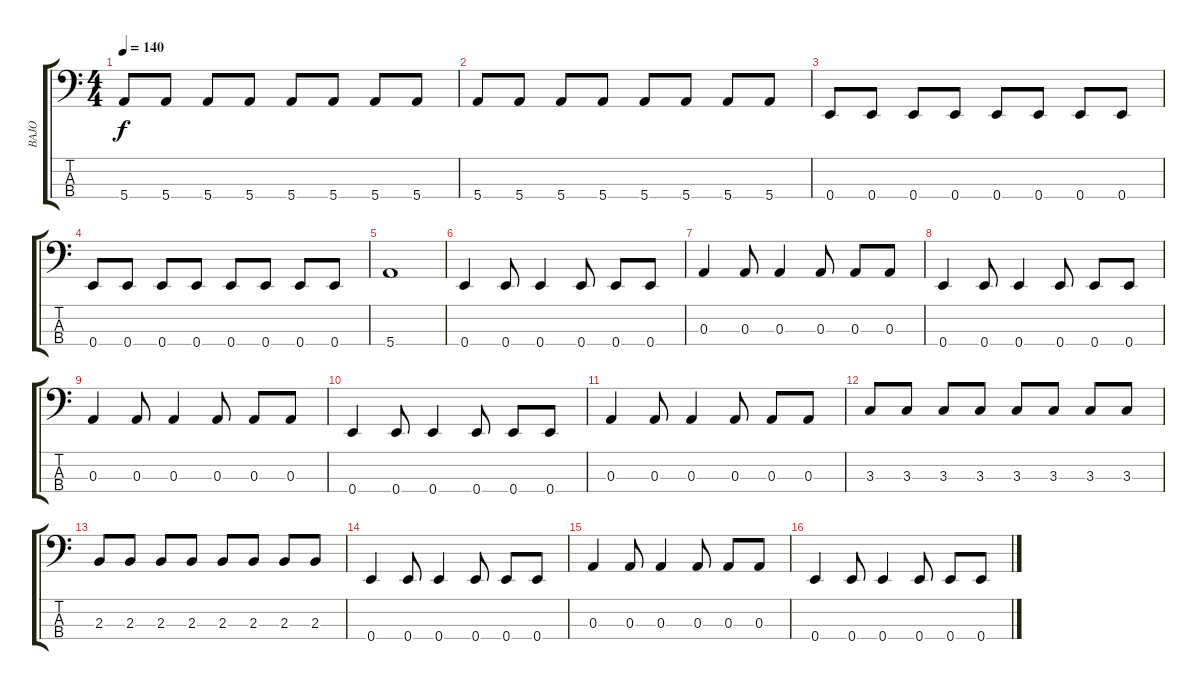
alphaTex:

\track ("BAJO" "BAJO") {instrument electricbasspick}
\staff {score tabs}
\tuning (G2 D2 A1 E1) {hide}
\ts (4 4)
\tempo 140
\clef f4
\ks c
5.4.8{dy f} 5.4.8 5.4.8 5.4.8 5.4.8 5.4.8 5.4.8 5.4.8 |
5.4.8 5.4.8 5.4.8 5.4.8 5.4.8 5.4.8 5.4.8 5.4.8 |
0.4.8 0.4.8 0.4.8 0.4.8 0.4.8 0.4.8 0.4.8 0.4.8 |
0.4.8 0.4.8 0.4.8 0.4.8 0.4.8 0.4.8 0.4.8 0.4.8 |
5.4.1 |
0.4.4 0.4.8 0.4.4 0.4.8 0.4.8 0.4.8 |
0.3.4 0.3.8 0.3.4 0.3.8 0.3.8 0.3.8 |
0.4.4 0.4.8 0.4.4 0.4.8 0.4.8 0.4.8 |
0.3.4 0.3.8 0.3.4 0.3.8 0.3.8 0.3.8 |
0.4.4 0.4.8 0.4.4 0.4.8 0.4.8 0.4.8 |
0.3.4 0.3.8 0.3.4 0.3.8 0.3.8 0.3.8 |
3.3.8 3.3.8 3.3.8 3.3.8 3.3.8 3.3.8 3.3.8 3.3.8 |
2.3.8 2.3.8 2.3.8 2.3.8 2.3.8 2.3.8 2.3.8 2.3.8 |
0.4.4 0.4.8 0.4.4 0.4.8 0.4.8 0.4.8 |
0.3.4 0.3.8 0.3.4 0.3.8 0.3.8 0.3.8 |
0.4.4 0.4.8 0.4.4 0.4.8 0.4.8 0.4.8
